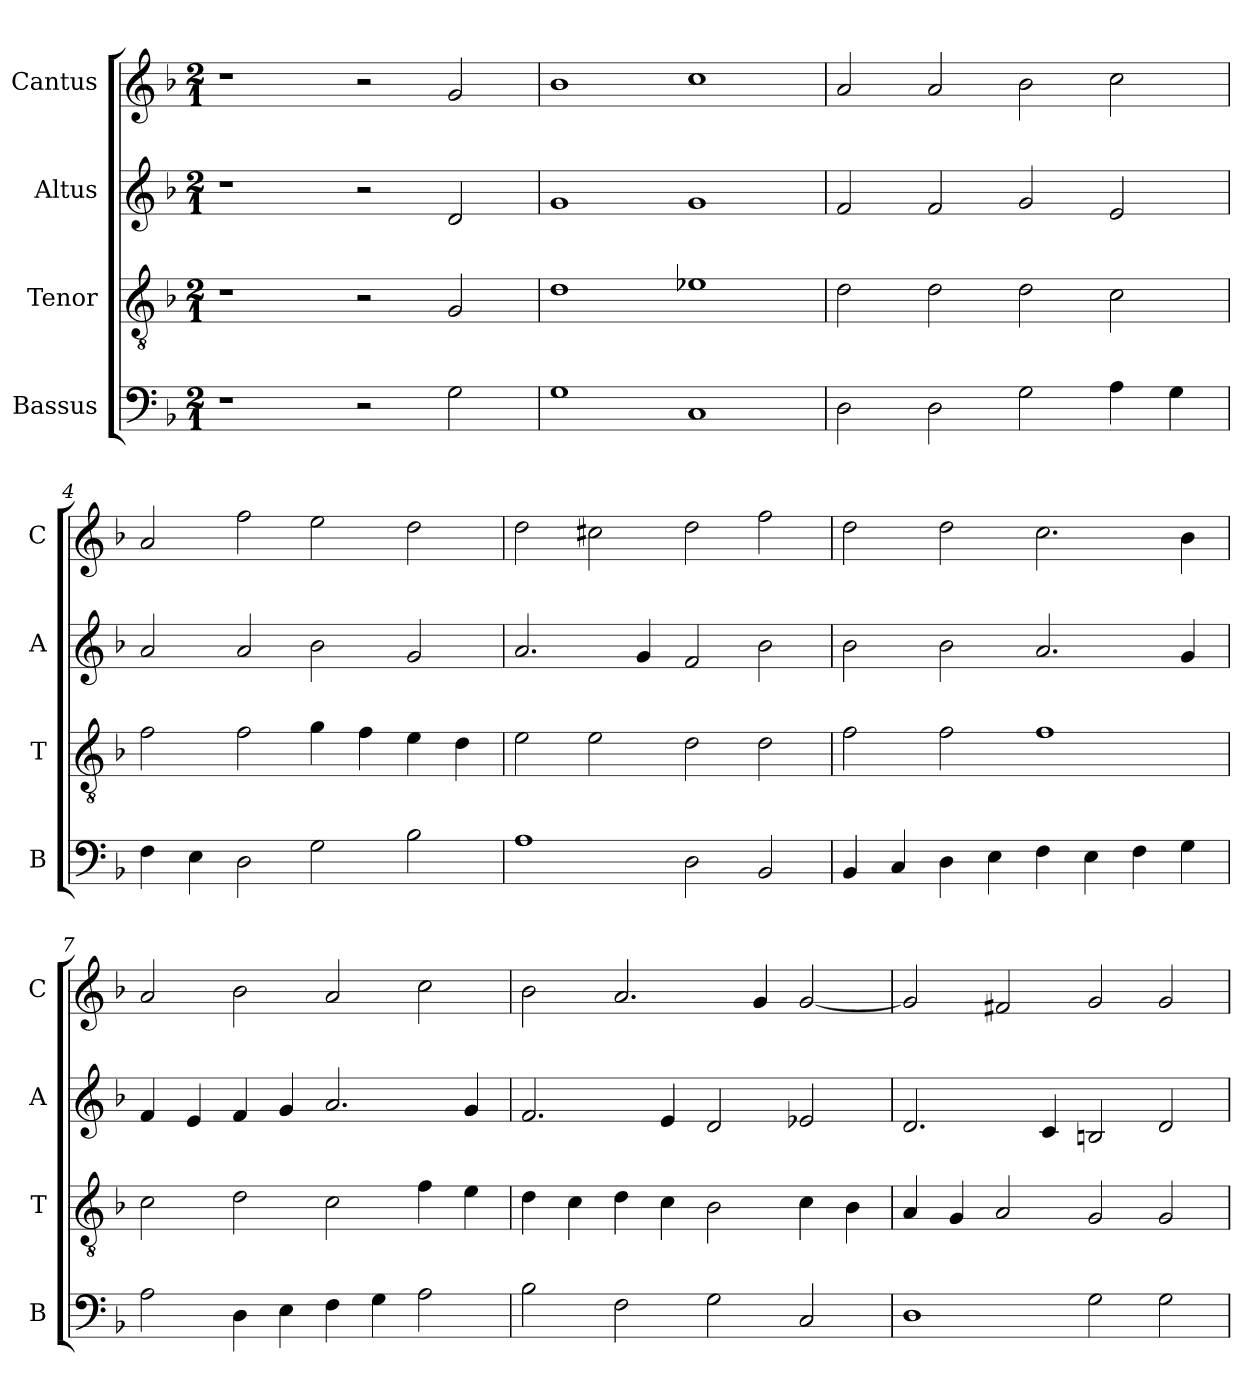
**kern	**kern	**kern	**kern
*part4	*part3	*part2	*part1
*staff4	*staff3	*staff2	*staff1
*I"Bassus	*I"Tenor	*I"Altus	*I"Cantus
*I'B	*I'T	*I'A	*I'C
*clefF4	*clefGv2	*clefG2	*clefG2
*k[b-]	*k[b-]	*k[b-]	*k[b-]
*M2/1	*M2/1	*M2/1	*M2/1
=1	=1	=1	=1
1r	1r	1r	1r
2r	2r	2r	2r
2G	2G	2d	2g
=2	=2	=2	=2
1G	1d	1g	1b-
1C	1e-X	1g	1cc
=3	=3	=3	=3
2D	2d	2f	2a
2D	2d	2f	2a
2G	2d	2g	2b-
4A	2c	2e	2cc
4G	.	.	.
=4	=4	=4	=4
4F	2f	2a	2a
4E	.	.	.
2D	2f	2a	2ff
2G	4g	2b-	2ee
.	4f	.	.
2B-	4e	2g	2dd
.	4d	.	.
=5	=5	=5	=5
1A	2e	2.a	2dd
.	2e	.	2cc#X
.	.	4g	.
2D	2d	2f	2dd
2BB-	2d	2b-	2ff
=6	=6	=6	=6
4BB-	2f	2b-	2dd
4C	.	.	.
4D	2f	2b-	2dd
4E	.	.	.
4F	1f	2.a	2.cc
4E	.	.	.
4F	.	.	.
4G	.	4g	4b-
=7	=7	=7	=7
2A	2c	4f	2a
.	.	4e	.
4D	2d	4f	2b-
4E	.	4g	.
4F	2c	2.a	2a
4G	.	.	.
2A	4f	.	2cc
.	4e	4g	.
=8	=8	=8	=8
2B-	4d	2.f	2b-
.	4c	.	.
2F	4d	.	2.a
.	4c	4e	.
2G	2B-	2d	.
.	.	.	4g
2C	4c	2e-X	[2g
.	4B-	.	.
=9	=9	=9	=9
1D	4A	2.d	2g]
.	4G	.	.
.	2A	.	2f#X
.	.	4c	.
2G	2G	2Bn	2g
2G	2G	2d	2g
=	=	=	=
*-	*-	*-	*-
